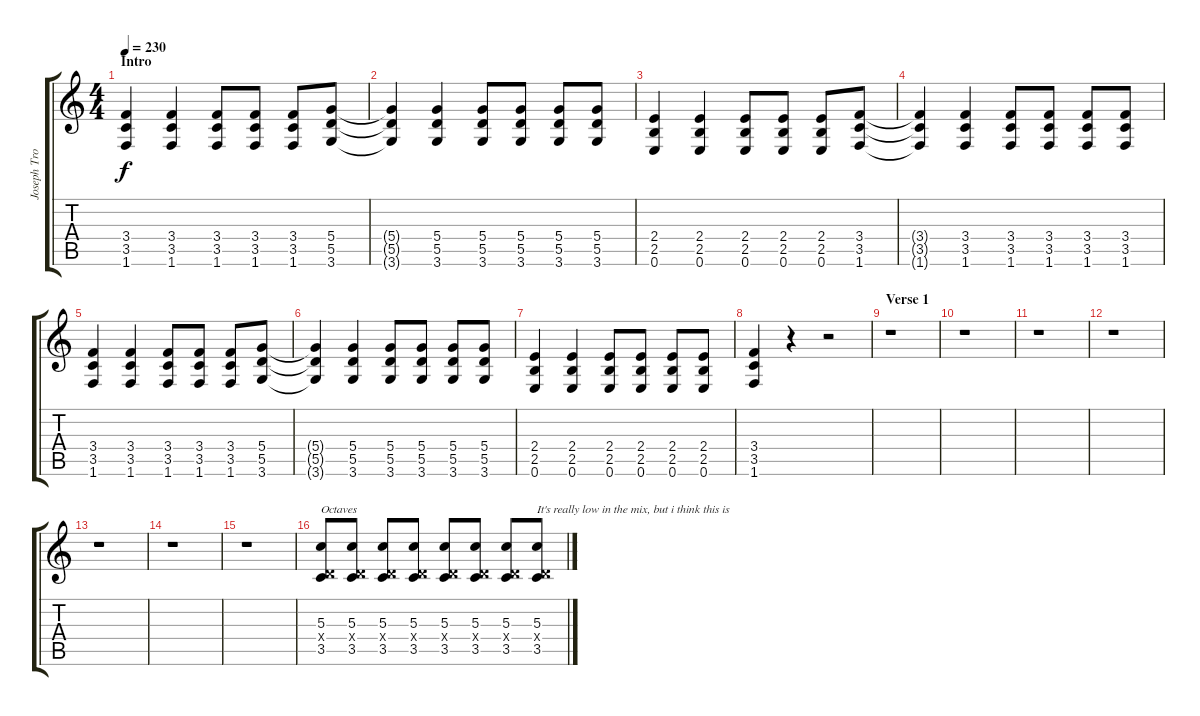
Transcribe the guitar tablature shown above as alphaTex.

\track ("Joseph Trohman (Lead Guitar)" "Joseph Tro") {instrument distortionguitar}
\staff {score tabs}
\tuning (E4 B3 G3 D3 A2 E2) {hide}
\ts (4 4)
\section ("" "Intro")
\tempo 230
\clef g2
\ks c
(3.4 3.5 1.6).4{dy f instrument distortionguitar} (3.4 3.5 1.6).4 (3.4 3.5 1.6).8 (3.4 3.5 1.6).8 (3.4 3.5 1.6).8 (5.4 5.5 3.6).8 |
(5.4{t} 5.5{t} 3.6{t}).4 (5.4 5.5 3.6).4 (5.4 5.5 3.6).8 (5.4 5.5 3.6).8 (5.4 5.5 3.6).8 (5.4 5.5 3.6).8 |
(2.4 2.5 0.6).4 (2.4 2.5 0.6).4 (2.4 2.5 0.6).8 (2.4 2.5 0.6).8 (2.4 2.5 0.6).8 (3.4 3.5 1.6).8 |
(3.4{t} 3.5{t} 1.6{t}).4 (3.4 3.5 1.6).4 (3.4 3.5 1.6).8 (3.4 3.5 1.6).8 (3.4 3.5 1.6).8 (3.4 3.5 1.6).8 |
(3.4 3.5 1.6).4 (3.4 3.5 1.6).4 (3.4 3.5 1.6).8 (3.4 3.5 1.6).8 (3.4 3.5 1.6).8 (5.4 5.5 3.6).8 |
(5.4{t} 5.5{t} 3.6{t}).4 (5.4 5.5 3.6).4 (5.4 5.5 3.6).8 (5.4 5.5 3.6).8 (5.4 5.5 3.6).8 (5.4 5.5 3.6).8 |
(2.4 2.5 0.6).4 (2.4 2.5 0.6).4 (2.4 2.5 0.6).8 (2.4 2.5 0.6).8 (2.4 2.5 0.6).8 (2.4 2.5 0.6).8 |
(3.4 3.5 1.6).4 r.4 r.2 |
\section ("" "Verse 1")
r.1 |
r.1 |
r.1 |
r.1 |
r.1 |
r.1 |
r.1 |
(5.3 0.4{x} 3.5).8{txt "Octaves"} (5.3 0.4{x} 3.5).8 (5.3 0.4{x} 3.5).8 (5.3 0.4{x} 3.5).8 (5.3 0.4{x} 3.5).8 (5.3 0.4{x} 3.5).8 (5.3 0.4{x} 3.5).8 (5.3 0.4{x} 3.5).8{txt "It's really low in the mix, but i think this is"}
